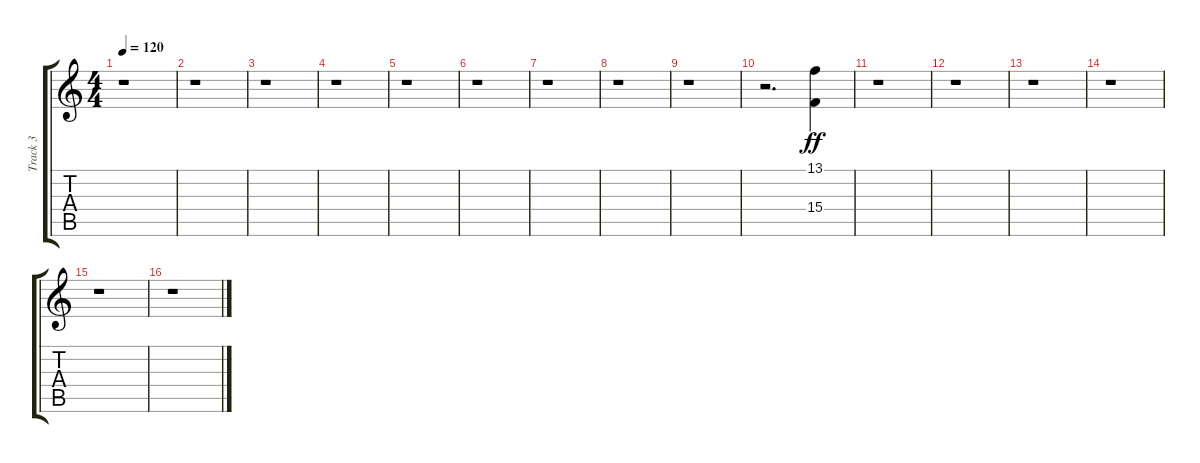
\track ("Track 3" "Track 3") {instrument lead3calliope}
\staff {score tabs}
\tuning (E4 B3 G3 D3 A2 E2) {hide}
\ts (4 4)
\tempo 120
\clef g2
\ks c
r.1{dy ff} |
r.1 |
r.1 |
r.1 |
r.1 |
r.1 |
r.1 |
r.1 |
r.1 |
r.2{d} (13.1 15.4).4 |
r.1 |
r.1 |
r.1 |
r.1 |
r.1 |
r.1
